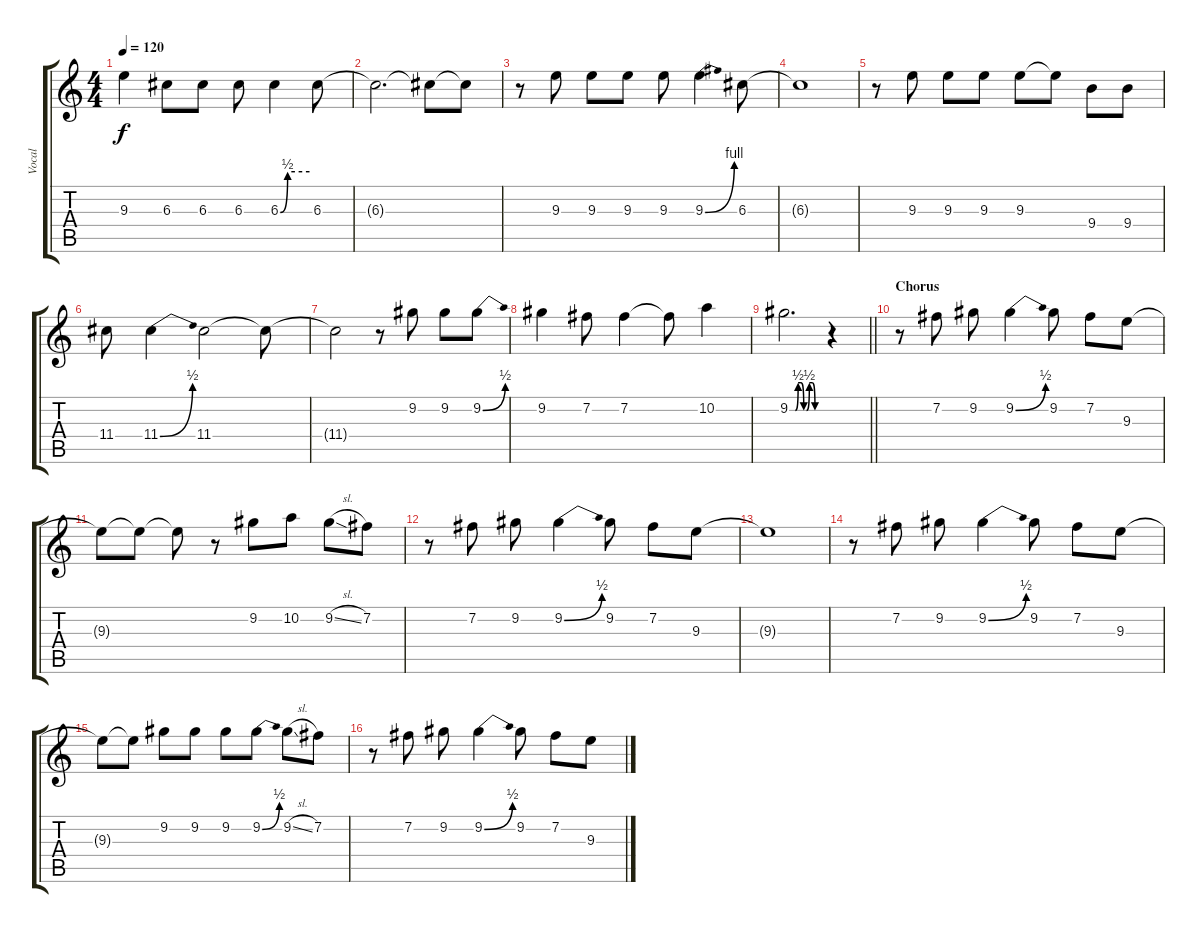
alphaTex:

\track ("Vocal" "Vocal") {instrument overdrivenguitar}
\staff {score tabs}
\tuning (E4 B3 G3 D3 A2 E2) {hide}
\ts (4 4)
\tempo 120
\clef g2
\ks c
9.3{t}.4{dy f} 6.3.8 6.3.8 6.3.8 6.3{be (custom 0 0 15 2 30 2 45 2 60 2)}.4 6.3.8 |
6.3{t}.2{d} 6.3{t}.8 6.3{t}.8 |
r.8 9.3.8 9.3.8 9.3.8 9.3.8 9.3{be (bend 0 0 60 4)}.4 6.3.8 |
6.3{t}.1 |
r.8 9.3.8 9.3.8 9.3.8 9.3.8 9.3{t}.8 9.4.8 9.4.8 |
11.4.8 11.4{be (bend 0 0 60 2)}.4 11.4.2 11.4{t}.8 |
11.4{t}.2 r.8 9.2.8 9.2.8 9.2{be (bend 0 0 60 2)}.8 |
9.2.4 7.2.8 7.2.4 7.2{t}.8 10.2.4 |
\barLineRight lightlight
9.2{be (custom 0 0 5 0 10 0 15 2 20 2 25 0 30 0 35 2 40 2 45 0 60 0)}.2{d} r.4 |
\section ("" "Chorus")
r.8 7.2.8 9.2.8 9.2{be (bend 0 0 60 2)}.4 9.2.8 7.2.8 9.3.8 |
9.3{t}.8 9.3{t}.8 9.3{t}.8 r.8 9.2.8 10.2.8 9.2{sl}.8 7.2.8 |
r.8 7.2.8 9.2.8 9.2{be (bend 0 0 60 2)}.4 9.2.8 7.2.8 9.3.8 |
9.3{t}.1 |
r.8 7.2.8 9.2.8 9.2{be (bend 0 0 60 2)}.4 9.2.8 7.2.8 9.3.8 |
9.3{t}.8 9.3{t}.8 9.2.8 9.2.8 9.2.8 9.2{be (bend 0 0 60 2)}.8 9.2{sl}.8 7.2.8 |
r.8 7.2.8 9.2.8 9.2{be (bend 0 0 60 2)}.4 9.2.8 7.2.8 9.3.8
